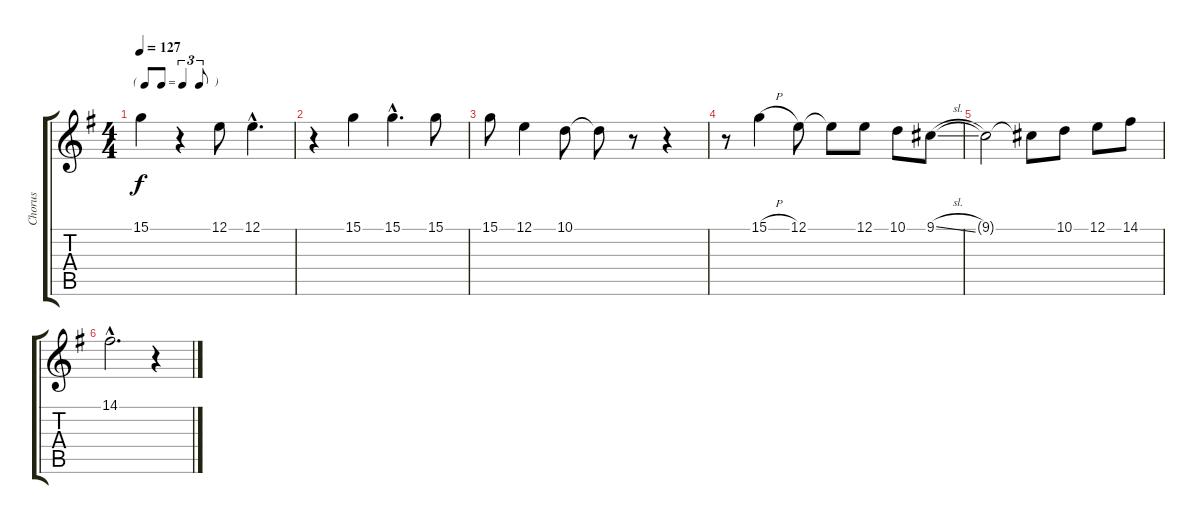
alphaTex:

\track ("Chorus" "Chorus") {instrument synthvoice}
\staff {score tabs}
\tuning (E4 B3 G3 D3 A2 E2) {hide}
\ts (4 4)
\tf triplet8th
\tempo 127
\clef g2
\ks g
15.1{t}.4{dy f} r.4 12.1.8 12.1{hac}.4{d} |
r.4 15.1.4 15.1{hac}.4{d} 15.1.8 |
15.1.8 12.1.4 10.1.8 10.1{t}.8 r.8 r.4 |
r.8 15.1{h}.4 12.1.8 12.1{t}.8 12.1.8 10.1.8 9.1{sl}.8 |
9.1{t}.2 9.1{t}.8 10.1.8 12.1.8 14.1.8 |
14.1{hac}.2{d} r.4
